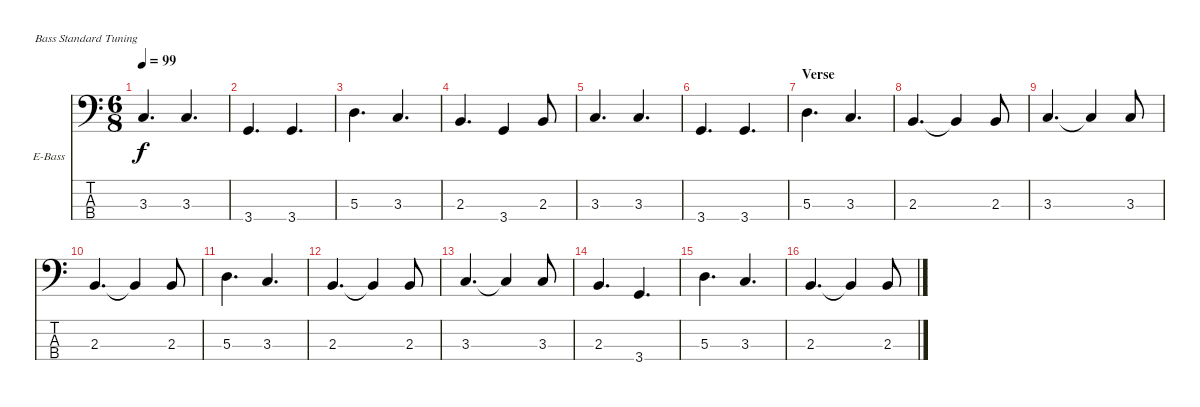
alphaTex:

\defaultSystemsLayout 4
\bracketExtendMode nobrackets
\firstSystemTrackNameOrientation horizontal
\otherSystemsTrackNameOrientation horizontal
\track ("Jeff Ament" "E-Bass") {instrument electricbassfinger}
\staff {score tabs}
\tuning (G2 D2 A1 E1)
\ts (6 8)
\tempo 99
\clef f4
\ks c
3.3.4{d dy f} 3.3.4{d} |
3.4.4{d} 3.4.4{d} |
5.3.4{d} 3.3.4{d} |
2.3.4{d} 3.4.4 2.3.8 |
3.3.4{d} 3.3.4{d} |
3.4.4{d} 3.4.4{d} |
\section ("" "Verse")
5.3.4{d} 3.3.4{d} |
2.3.4{d} 2.3{t}.4 2.3.8 |
3.3.4{d} 3.3{t}.4 3.3.8 |
2.3.4{d} 2.3{t}.4 2.3.8 |
5.3.4{d} 3.3.4{d} |
2.3.4{d} 2.3{t}.4 2.3.8 |
3.3.4{d} 3.3{t}.4 3.3.8 |
2.3.4{d} 3.4.4{d} |
5.3.4{d} 3.3.4{d} |
2.3.4{d} 2.3{t}.4 2.3.8
